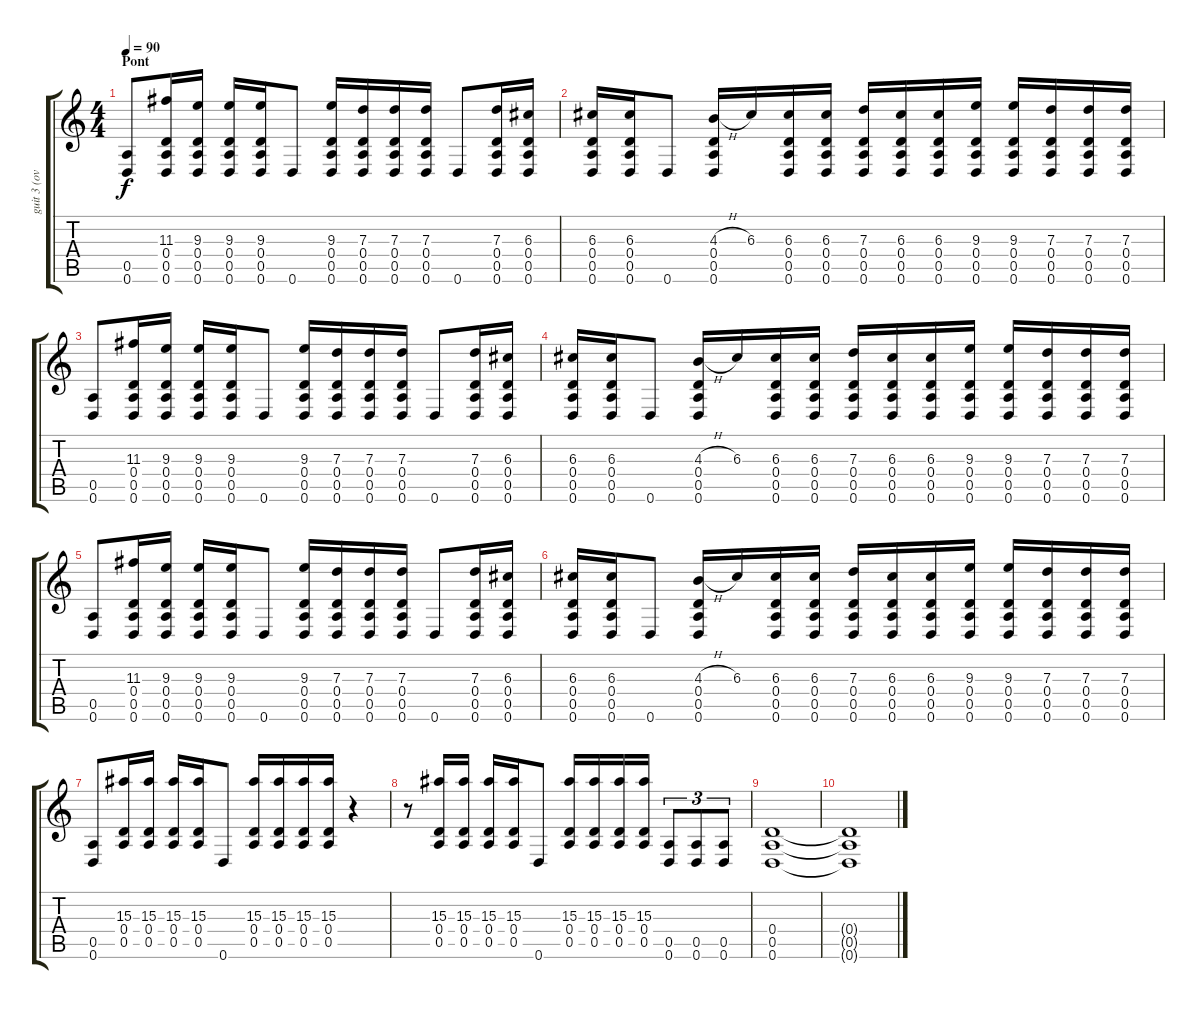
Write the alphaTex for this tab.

\track ("guit 3 (overdrive)" "guit 3 (ov") {instrument overdrivenguitar}
\staff {score tabs}
\tuning (E4 B3 G3 D3 A2 D2) {hide}
\ts (4 4)
\section ("" "Pont")
\tempo 90
\clef g2
\ks c
(0.5 0.6).8{dy f} (11.3 0.4 0.5 0.6).16 (9.3 0.4 0.5 0.6).16 (9.3 0.4 0.5 0.6).16 (9.3 0.4 0.5 0.6).16 0.6.8 (9.3 0.4 0.5 0.6).16 (7.3 0.4 0.5 0.6).16 (7.3 0.4 0.5 0.6).16 (7.3 0.4 0.5 0.6).16 0.6.8 (7.3 0.4 0.5 0.6).16 (6.3 0.4 0.5 0.6).16 |
(6.3 0.4 0.5 0.6).16 (6.3 0.4 0.5 0.6).16 0.6.8 (4.3{h} 0.4 0.5 0.6).16 6.3.16 (6.3 0.4 0.5 0.6).16 (6.3 0.4 0.5 0.6).16 (7.3 0.4 0.5 0.6).16 (6.3 0.4 0.5 0.6).16 (6.3 0.4 0.5 0.6).16 (9.3 0.4 0.5 0.6).16 (9.3 0.4 0.5 0.6).16 (7.3 0.4 0.5 0.6).16 (7.3 0.4 0.5 0.6).16 (7.3 0.4 0.5 0.6).16 |
(0.5 0.6).8 (11.3 0.4 0.5 0.6).16 (9.3 0.4 0.5 0.6).16 (9.3 0.4 0.5 0.6).16 (9.3 0.4 0.5 0.6).16 0.6.8 (9.3 0.4 0.5 0.6).16 (7.3 0.4 0.5 0.6).16 (7.3 0.4 0.5 0.6).16 (7.3 0.4 0.5 0.6).16 0.6.8 (7.3 0.4 0.5 0.6).16 (6.3 0.4 0.5 0.6).16 |
(6.3 0.4 0.5 0.6).16 (6.3 0.4 0.5 0.6).16 0.6.8 (4.3{h} 0.4 0.5 0.6).16 6.3.16 (6.3 0.4 0.5 0.6).16 (6.3 0.4 0.5 0.6).16 (7.3 0.4 0.5 0.6).16 (6.3 0.4 0.5 0.6).16 (6.3 0.4 0.5 0.6).16 (9.3 0.4 0.5 0.6).16 (9.3 0.4 0.5 0.6).16 (7.3 0.4 0.5 0.6).16 (7.3 0.4 0.5 0.6).16 (7.3 0.4 0.5 0.6).16 |
(0.5 0.6).8 (11.3 0.4 0.5 0.6).16 (9.3 0.4 0.5 0.6).16 (9.3 0.4 0.5 0.6).16 (9.3 0.4 0.5 0.6).16 0.6.8 (9.3 0.4 0.5 0.6).16 (7.3 0.4 0.5 0.6).16 (7.3 0.4 0.5 0.6).16 (7.3 0.4 0.5 0.6).16 0.6.8 (7.3 0.4 0.5 0.6).16 (6.3 0.4 0.5 0.6).16 |
(6.3 0.4 0.5 0.6).16 (6.3 0.4 0.5 0.6).16 0.6.8 (4.3{h} 0.4 0.5 0.6).16 6.3.16 (6.3 0.4 0.5 0.6).16 (6.3 0.4 0.5 0.6).16 (7.3 0.4 0.5 0.6).16 (6.3 0.4 0.5 0.6).16 (6.3 0.4 0.5 0.6).16 (9.3 0.4 0.5 0.6).16 (9.3 0.4 0.5 0.6).16 (7.3 0.4 0.5 0.6).16 (7.3 0.4 0.5 0.6).16 (7.3 0.4 0.5 0.6).16 |
(0.5 0.6).8 (15.3 0.4 0.5).16 (15.3 0.4 0.5).16 (15.3 0.4 0.5).16 (15.3 0.4 0.5).16 0.6.8 (15.3 0.4 0.5).16 (15.3 0.4 0.5).16 (15.3 0.4 0.5).16 (15.3 0.4 0.5).16 r.4 |
r.8 (15.3 0.4 0.5).16 (15.3 0.4 0.5).16 (15.3 0.4 0.5).16 (15.3 0.4 0.5).16 0.6.8 (15.3 0.4 0.5).16 (15.3 0.4 0.5).16 (15.3 0.4 0.5).16 (15.3 0.4 0.5).16 (0.5 0.6).8{tu (3 2) instrument electricguitarmuted} (0.5 0.6).8{tu (3 2)} (0.5 0.6).8{tu (3 2)} |
(0.4 0.5 0.6).1{instrument overdrivenguitar} |
(0.4{t} 0.5{t} 0.6{t}).1
